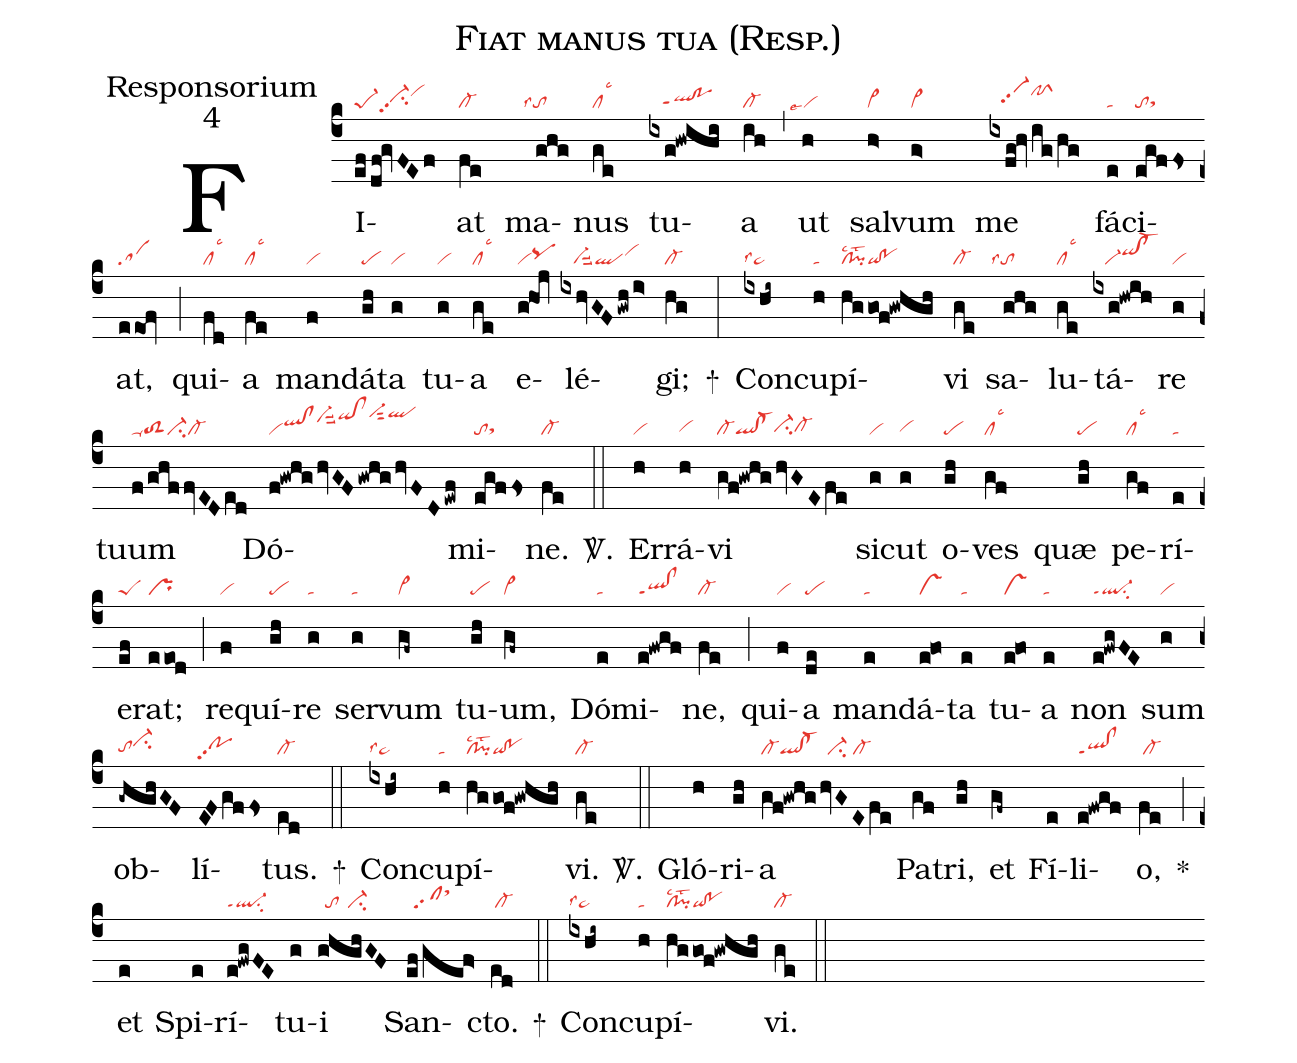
name:Fiat manus tua (Resp.);
office-part:Responsorium;
mode:4;
nabc-lines:1;
%%
(c4)
FI(ef/df!gvFEf|pe-1vi-hhpp2su2vihj)at(fe|cl-) ma(ghg|```tolss4)nus(ge|cllsc3) tu(ixg!hwihi|///qlhg!pohgppt1)a(ih|cl-) (,)
ut(h|```vilse7) sal(h>|vi>)vum(g>|vi>) me(ixfg!hv/ig/hg|///vi-hhpp2pfShj) fá(e|ta)ci(egffs|tosthg)at,(eeOf|sa) (;)
qui(fd|cllsc3)a(fe|cllsc3) man(f|vi)dá(gh|pe)ta(g|vi) tu(g|vi)a(ge|cllsc3) e(g!hOj|vipqhh)lé(ixhvGF/gwh/i>|///vi-suu2qlvihi)gi;(hg|cl-) +(:)
Con(ixhi~|ta>lss1)cu(h|ta)pí(hggof!gwhgh|cl!pilsc2lst2qi!po)vi(ge|cl-) sa(ghg|```tolss4)lu(ge|cllsc3)tá(ixg!hwih|///vi-qihi!cl-hi)re(g|vi) tuum(f/ghffvEDed|ta-toS2ci-cl-) Dó(f!gwhg/hvGF/gwhg/hvFD/ewf|viqlhi!clhivi-hjsuu2qihk!clhkvi-hlsut2qlhl)mi(egffs|tosthg)ne.(fe|cl-) <sp>V/</sp>.(::)
Er(h|vi)rá(h|vihg)vi(gf!gwhg/hvGEfe|cl-ql!cl-ci-hgcl-hg) sic(g|vi)ut(g|vihg) o(gh|pe)ves(gf|cllsc3) quæ(gh|pe) pe(gf|cllsc3)rí(e|ta)e(ef|peS)rat;(eeod|pr) (;)
re(f|vi)quí(gh|pe)re(g|ta) ser(g|ta)vum(gf~|vi>) tu(gh|pe)um,(gf~|vi>) Dó(e|ta)mi(e!fwgf|ql!clppt1)ne,(fe|cl-) (;)
qui(f|vi)a(de|pe) man(e|ta)dá(e!fo|vs)ta(e|ta) tu(e!fo|vs)a(e|ta) non(e!fwgFE|ql-ppt1su2) sum(g|vi) ob(-ghghGF|tohgci-hi)lí(EFgffs|pohhpp2)tus.(ed|cl-) +(::)
Con(ixhi~|ta>lss1)cu(h|ta)pí(hggof!gwhgh|cl!pilsc2lst2qi!po)vi.(ge|cl-) <sp>V/</sp>.(::)
Gló(h)ri(gh)a(gf!gwhg|cl-ql!cl-|hvGEfe|//ci-/cl-) Pa(gf)tri,(gh) et(gf~) Fí(e)li(e!fwgf|ql!clppt1)o,(fe|/cl-) *(;)
et(e) Spi(e)rí(e!fwgFE|ql-ppt1su2)tu(g)i(ghghGF|//to//ci-) San(ef/gef>|//sfsthk)cto.(ed|/cl-) +(::)
Con(ixhi~|ta>lss1)cu(h|ta)pí(hggof!gwhgh|cl!pilsc2lst2qi!po)vi.(ge|cl-) (::)
